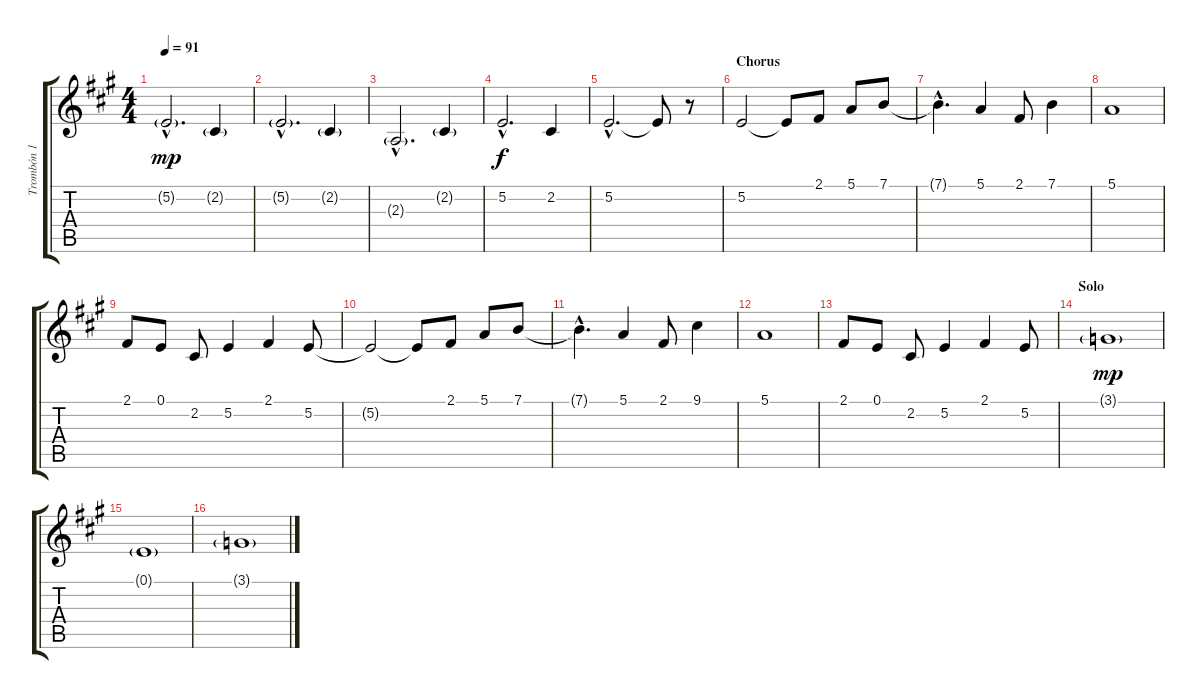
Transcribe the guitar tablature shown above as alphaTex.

\track ("Trombón 1" "Trombón 1") {instrument trombone}
\staff {score tabs}
\tuning (E4 B3 G3 D3 A2 E2) {hide}
\ts (4 4)
\tempo 91
\clef g2
\ks a
5.2{g hac}.2{d dy mp} 2.2{g}.4 |
5.2{g hac}.2{d} 2.2{g}.4 |
2.3{g hac}.2{d} 2.2{g}.4 |
5.2{hac}.2{d dy f} 2.2.4 |
5.2{hac}.2{d} 5.2{t}.8 r.8 |
\section ("" "Chorus")
5.2.2 5.2{t}.8 2.1.8 5.1.8 7.1.8 |
7.1{hac t}.4{d} 5.1.4 2.1.8 7.1.4 |
5.1.1 |
2.1.8 0.1.8 2.2.8 5.2.4 2.1.4 5.2.8 |
5.2{t}.2 5.2{t}.8 2.1.8 5.1.8 7.1.8 |
7.1{hac t}.4{d} 5.1.4 2.1.8 9.1.4 |
5.1.1 |
2.1.8 0.1.8 2.2.8 5.2.4 2.1.4 5.2.8 |
\section ("" "Solo")
3.1{g}.1{dy mp} |
0.1{g}.1 |
3.1{g}.1
